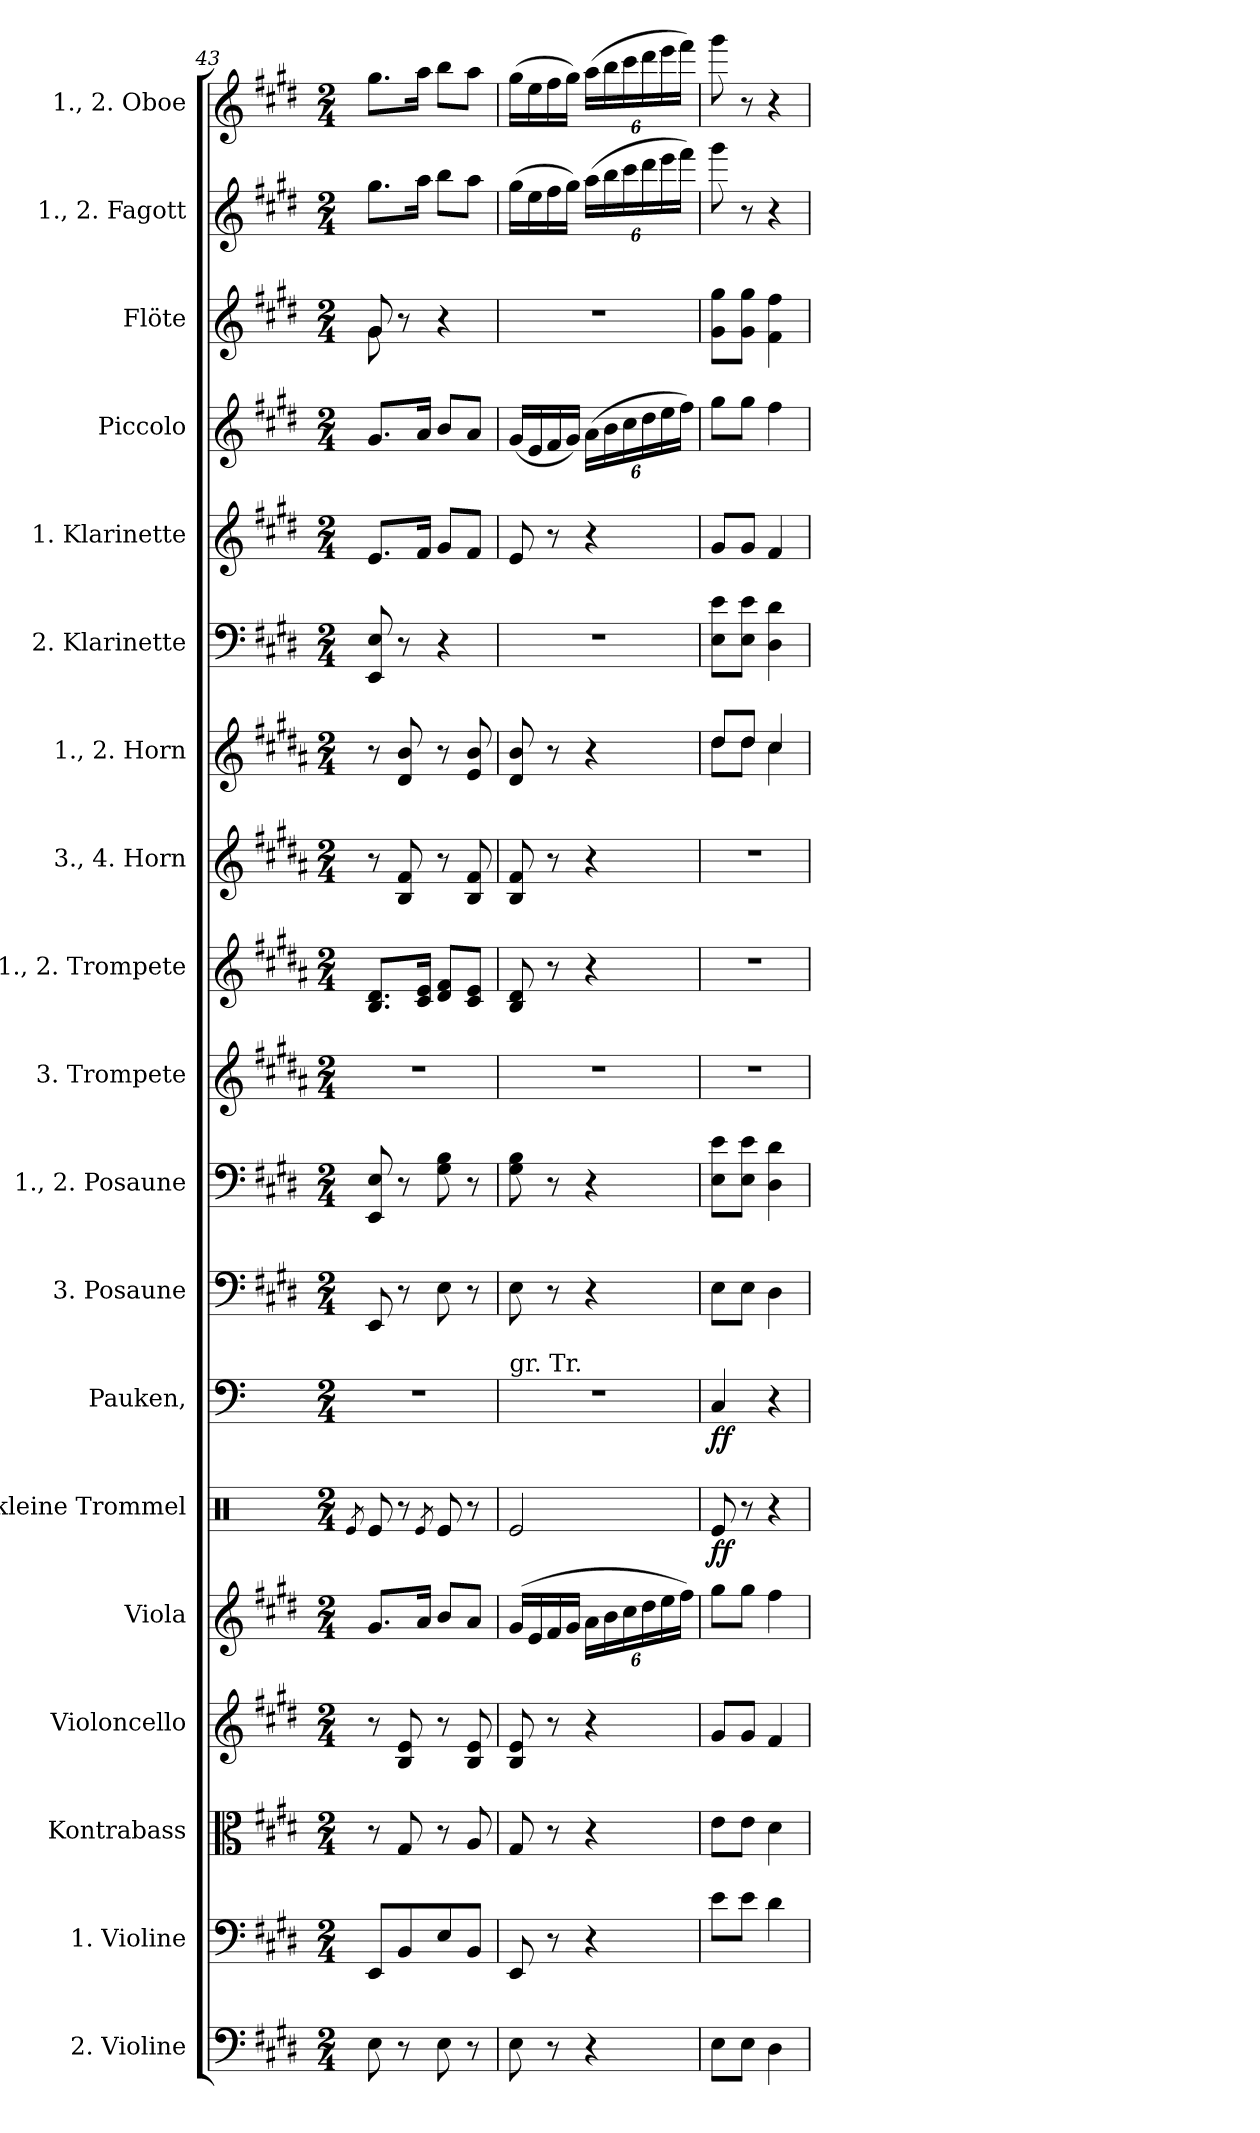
**kern	**kern	**kern	**kern	**kern	**kern	**dynam	**kern	**dynam	**kern	**kern	**kern	**kern	**kern	**kern	**kern	**kern	**kern	**kern	**kern	**kern
*part19	*part18	*part17	*part16	*part15	*part14	*part14	*part13	*part13	*part12	*part11	*part10	*part9	*part8	*part7	*part6	*part5	*part4	*part3	*part2	*part1
*staff19	*staff18	*staff17	*staff16	*staff15	*staff14	*staff14	*staff13	*staff13	*staff12	*staff11	*staff10	*staff9	*staff8	*staff7	*staff6	*staff5	*staff4	*staff3	*staff2	*staff1
*I"2. Violine	*I"1. Violine	*I"Kontrabass	*I"Violoncello	*I"Viola	*I"kleine Trommel	*	*I"Pauken,	*	*I"3. Posaune	*I"1., 2. Posaune	*I"3. Trompete	*I"1., 2. Trompete	*I"3., 4. Horn	*I"1., 2. Horn	*I"2. Klarinette	*I"1. Klarinette	*I"Piccolo	*I"Flöte	*I"1., 2. Fagott	*I"1., 2. Oboe
*I'2. Vl.	*I'1. Vl.	*I'Kb.	*I'Vc.	*I'Va.	*I'kl. Tr.	*	*I'Pk.,	*	*I'3. Pos.	*I'1., 2. Pos.	*I'3. Trp.	*I'1., 2. Trp.	*I'3., 4. Hr.	*I'1., 2.  Hr.	*I'2. Klar.	*I'1. Klar.	*I'Picc.	*I'Fl.	*I'1., 2. Fag.	*I'1., 2. Ob.
*clefF4	*clefF4	*clefC3	*clefG2	*clefG2	*clefX	*	*clefF4	*	*clefF4	*clefF4	*clefG2	*clefG2	*clefG2	*clefG2	*clefF4	*clefG2	*clefG2	*clefG2	*clefG2	*clefG2
*ITrd7c12	*	*	*	*	*	*	*	*	*	*	*ITrd-3c-5	*ITrd-3c-5	*ITrd4c7	*ITrd4c7	*	*ITrd1c2	*ITrd1c2	*	*ITrd-7c-12	*
*k[f#c#g#d#]	*k[f#c#g#d#]	*k[f#c#g#d#]	*k[f#c#g#d#]	*k[f#c#g#d#]	*k[]	*	*k[]	*	*k[f#c#g#d#]	*k[f#c#g#d#]	*k[f#c#g#d#]	*k[f#c#g#d#]	*k[f#c#g#d#]	*k[f#c#g#d#]	*k[f#c#g#d#]	*k[f#c#]	*k[f#c#]	*k[f#c#g#d#]	*k[f#c#g#d#]	*k[f#c#g#d#]
*M2/4	*M2/4	*M2/4	*M2/4	*M2/4	*M2/4	*	*M2/4	*	*M2/4	*M2/4	*M2/4	*M2/4	*M2/4	*M2/4	*M2/4	*M2/4	*M2/4	*M2/4	*M2/4	*M2/4
=43	=43	=43	=43	=43	=43	=43	=43	=43	=43	=43	=43	=43	=43	=43	=43	=43	=43	=43	=43	=43
.	.	.	.	.	8qRe/	.	.	.	.	.	.	.	.	.	.	.	.	.	.	.
*	*	*	*	*	*	*	*	*	*	*	*	*	*	*	*	*	*	*^	*	*
8EE\	8EE/L	8r	8r	8.g#/L	8Re/	.	2r	.	8EE/	8EE/ 8E/	2r	8.e/ 8.g#/L	8r	8r	8EE/ 8E/	8.d/L	8.f#/L	8g#/	8g#\	8.ggg#\L	8.gg#\L
8r	8BB/	8G#/	8B/ 8e/	.	8r	.	.	.	8r	8r	.	.	8E/ 8B/	8G#/ 8e/	8r	.	.	8r	4ryy	.	.
.	.	.	.	16a/Jk	.	.	.	.	.	.	.	16f#/ 16a/Jk	.	.	.	16e/Jk	16g/Jk	.	.	16aaa\Jk	16aa\Jk
.	.	.	.	.	8qRe/	.	.	.	.	.	.	.	.	.	.	.	.	.	.	.	.
8EE\	8E/	8r	8r	8b/L	8Re/	.	.	.	8E\	8G#\ 8B\	.	8g#/ 8b/L	8r	8r	4r	8f#/L	8a/L	4r	.	8bbb\L	8bb\L
8r	8BB/J	8A/	8B/ 8e/	8a/J	8r	.	.	.	8r	8r	.	8f#/ 8a/J	8E/ 8B/	8A/ 8e/	.	8e/J	8g/J	.	8ryy	8aaa\J	8aa\J
!!LO:PB:g=z
=44	=44	=44	=44	=44	=44	=44	=44	=44	=44	=44	=44	=44	=44	=44	=44	=44	=44	=44	=44	=44	=44
!	!	!	!	!	!	!	!LO:TX:a:t=gr. Tr.	!	!	!	!	!	!	!	!	!	!	!	!	!	!
*	*	*	*	*	*	*	*	*	*	*	*	*	*	*	*	*	*	*v	*v	*	*
8EE\	8EE/	8G#/	8B/ 8e/	(>16g#/LL	2Re/	.	2r	.	8E\	8G#\ 8B\	2r	8e/ 8g#/	8E/ 8B/	8G#/ 8e/	2r	8d/	(<16f#/LL	2r	(>16ggg#\LL	(>16gg#\LL
.	.	.	.	16e/	.	.	.	.	.	.	.	.	.	.	.	.	16d/	.	16eee\	16ee\
8r	8r	8r	8r	16f#/	.	.	.	.	8r	8r	.	8r	8r	8r	.	8r	16e/	.	16fff#\	16ff#\
.	.	.	.	16g#/JJ	.	.	.	.	.	.	.	.	.	.	.	.	16f#/JJ)	.	16ggg#\JJ)	16gg#\JJ)
*	*	*	*	*Xbrackettup	*	*	*	*	*	*	*	*	*	*	*	*	*Xbrackettup	*	*Xbrackettup	*Xbrackettup
4r	4r	4r	4r	24a\LL	.	.	.	.	4r	4r	.	4r	4r	4r	.	4r	(>24g\LL	.	(>24aaa\LL	(>24aa\LL
.	.	.	.	24b\	.	.	.	.	.	.	.	.	.	.	.	.	24a\	.	24bbb\	24bb\
.	.	.	.	24cc#\	.	.	.	.	.	.	.	.	.	.	.	.	24b\	.	24cccc#\	24ccc#\
.	.	.	.	24dd#\	.	.	.	.	.	.	.	.	.	.	.	.	24cc#\	.	24dddd#\	24ddd#\
.	.	.	.	24ee\	.	.	.	.	.	.	.	.	.	.	.	.	24dd\	.	24eeee\	24eee\
.	.	.	.	24ff#\JJ)	.	.	.	.	.	.	.	.	.	.	.	.	24ee\JJ)	.	24ffff#\JJ)	24fff#\JJ)
=45	=45	=45	=45	=45	=45	=45	=45	=45	=45	=45	=45	=45	=45	=45	=45	=45	=45	=45	=45	=45
*	*	*	*	*	*	*	*	*	*	*	*	*	*	*^	*	*	*	*	*	*
!	!	!	!	!	!	!LO:DY:b	!	!LO:DY:b	!	!	!	!	!	!	!	!	!	!	!	!	!
8EE\L	8e\L	8e\L	8g#/L	8gg#\L	8Re/	ff	4C/	ff	8E\L	8E\ 8e\L	2r	2r	2r	8g#/L	8g#\L	8E\ 8e\L	8f#/L	8ff#\L	8g#\ 8gg#\L	8gggg#\	8ggg#\
8EE\J	8e\J	8e\J	8g#/J	8gg#\J	8r	.	.	.	8E\J	8E\ 8e\J	.	.	.	8g#/J	8g#\J	8E\ 8e\J	8f#/J	8ff#\J	8g#\ 8gg#\J	8r	8r
4DD#\	4d#\	4d#\	4f#/	4ff#\	4r	.	4r	.	4D#\	4D#\ 4d#\	.	.	.	4f#/	4f#\	4D#\ 4d#\	4e/	4ee\	4f#\ 4ff#\	4r	4r
*	*	*	*	*	*	*	*	*	*	*	*	*	*	*v	*v	*	*	*	*	*	*
=	=	=	=	=	=	=	=	=	=	=	=	=	=	=	=	=	=	=	=	=
*-	*-	*-	*-	*-	*-	*-	*-	*-	*-	*-	*-	*-	*-	*-	*-	*-	*-	*-	*-	*-
